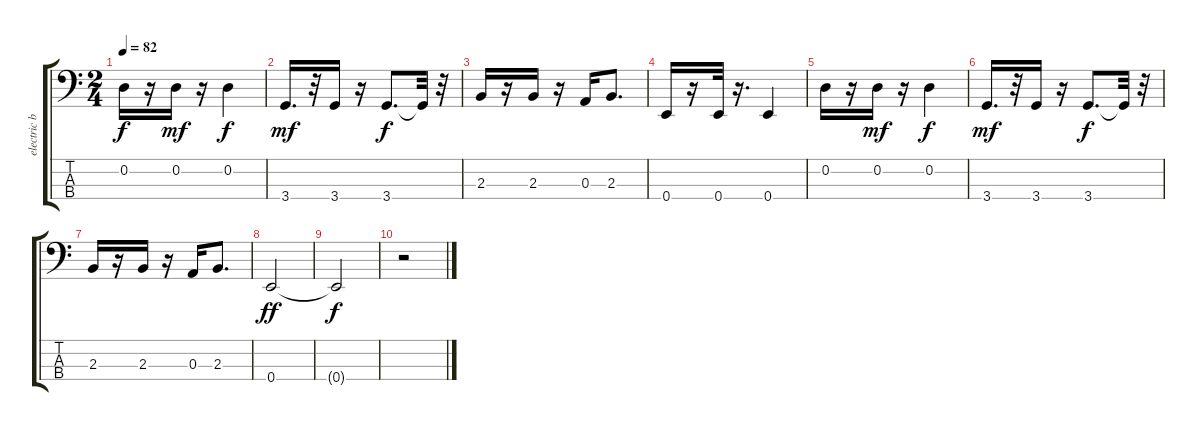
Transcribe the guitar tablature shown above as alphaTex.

\track ("electric bass" "electric b") {instrument electricbassfinger}
\staff {score tabs}
\tuning (G2 D2 A1 E1) {hide}
\ts (2 4)
\tempo 82
\clef f4
\ks c
0.2.16{dy f} r.16 0.2.16{dy mf} r.16 0.2.4{dy f} |
3.4.16{d dy mf} r.32 3.4.16 r.16 3.4.8{d dy f} 3.4{t}.32 r.32 |
2.3.16 r.16 2.3.16 r.16 0.3.16 2.3.8{d} |
0.4.16 r.16 0.4.32 r.16{d} 0.4.4 |
0.2.16 r.16 0.2.16{dy mf} r.16 0.2.4{dy f} |
3.4.16{d dy mf} r.32 3.4.16 r.16 3.4.8{d dy f} 3.4{t}.32 r.32 |
2.3.16 r.16 2.3.16 r.16 0.3.16 2.3.8{d} |
0.4.2{dy ff} |
0.4{t}.2{dy f} |
r.2
